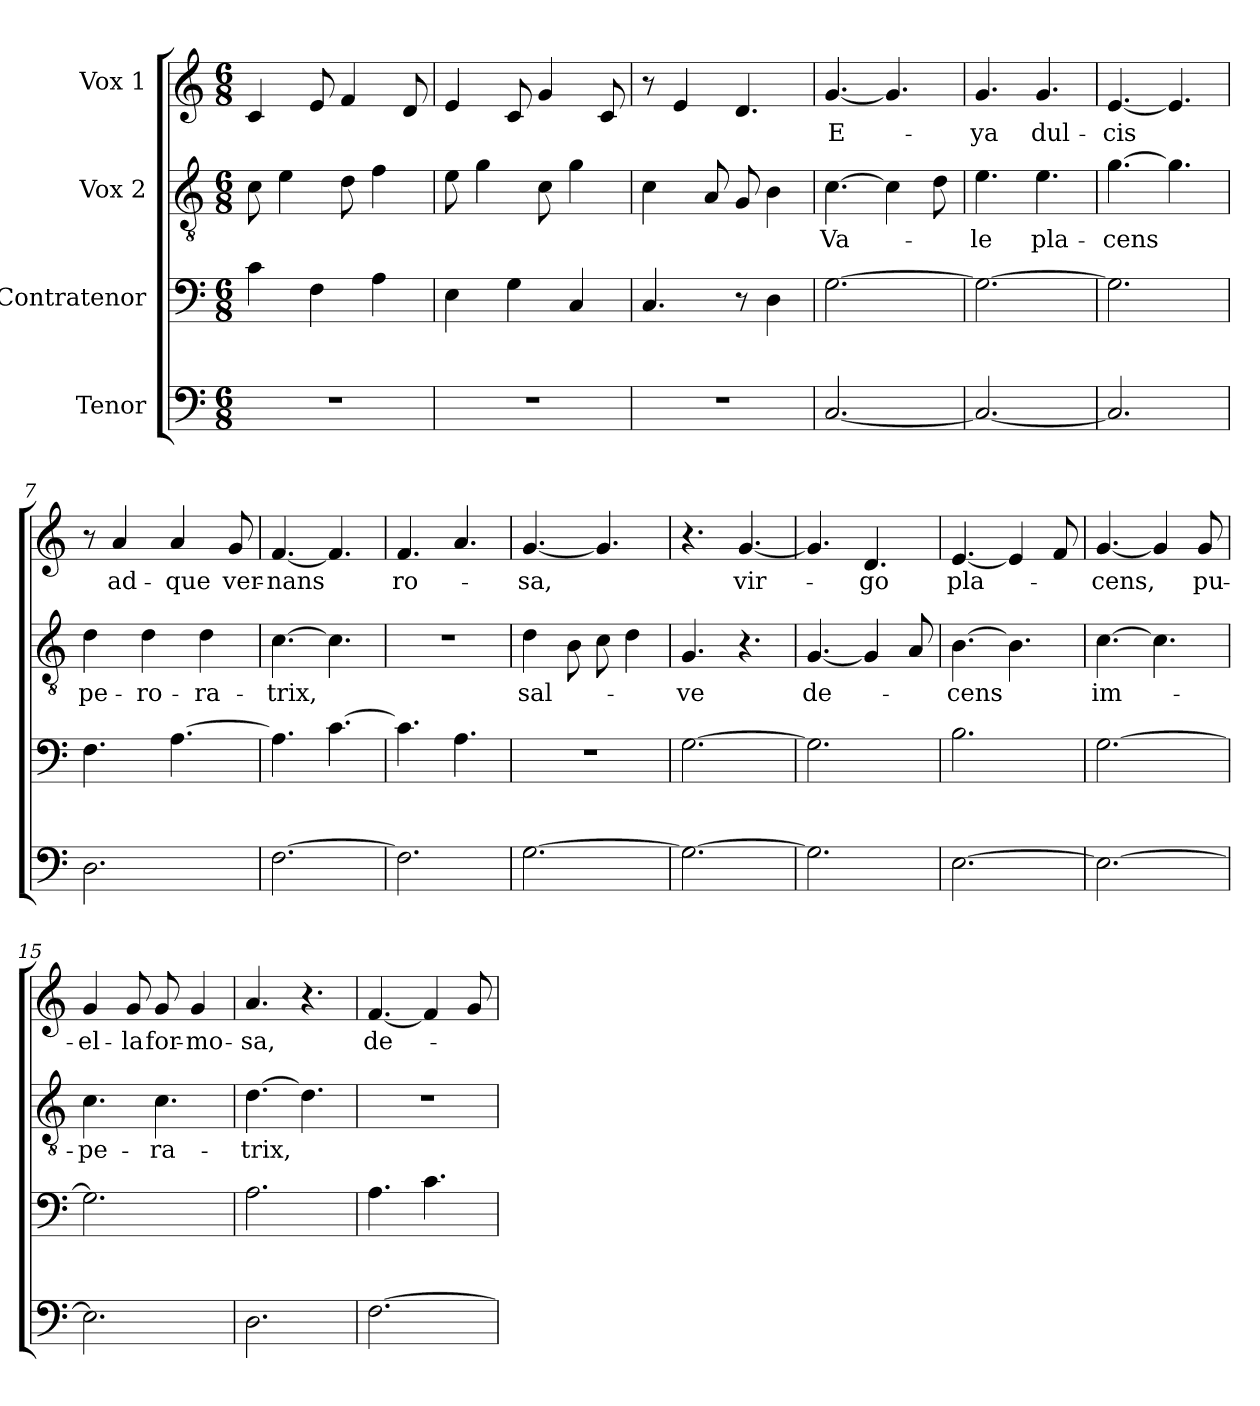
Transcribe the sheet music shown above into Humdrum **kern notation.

**kern	**kern	**kern	**text	**kern	**text
*part4	*part3	*part2	*part2	*part1	*part1
*staff4	*staff3	*staff2	*staff2	*staff1	*staff1
*I"Tenor	*I"Contratenor	*I"Vox 2	*	*I"Vox 1	*
*clefF4	*clefF4	*clefGv2	*	*clefG2	*
*M6/8	*M6/8	*M6/8	*	*M6/8	*
=1	=1	=1	=1	=1	=1
2.r	4c\	8c\	.	4c/	.
.	.	4e\	.	.	.
.	4F\	.	.	8e/	.
.	.	8d\	.	4f/	.
.	4A\	4f\	.	.	.
.	.	.	.	8d/	.
=2	=2	=2	=2	=2	=2
2.r	4E\	8e\	.	4e/	.
.	.	4g\	.	.	.
.	4G\	.	.	8c/	.
.	.	8c\	.	4g/	.
.	4C/	4g\	.	.	.
.	.	.	.	8c/	.
=3	=3	=3	=3	=3	=3
2.r	4.C/	4c\	.	8r	.
.	.	.	.	4e/	.
.	.	8A	.	.	.
.	8r	8G	.	4.d/	.
.	4D\	4B\	.	.	.
=4	=4	=4	=4	=4	=4
!	!	!	!LO:LY:b	!	!LO:LY:b
[2.C/	[2.G\	[4.c\	Va-	[4.g/	E-
.	.	4c\]	.	4.g/]	.
.	.	8d\	.	.	.
=5	=5	=5	=5	=5	=5
!	!	!	!LO:LY:b	!	!LO:LY:b
2.C/_	2.G\_	4.e\	-le	4.g/	-ya
!	!	!	!LO:LY:b	!	!LO:LY:b
.	.	4.e\	pla-	4.g/	dul-
=6	=6	=6	=6	=6	=6
!	!	!	!LO:LY:b	!	!LO:LY:b
2.C/]	2.G\]	[4.g\	-cens	[4.e/	-cis
.	.	4.g\]	.	4.e/]	.
!!LO:LB:g=z
=7	=7	=7	=7	=7	=7
!	!	!	!LO:LY:b	!	!
2.D\	4.F\	4d\	pe-	8r	.
!	!	!	!	!	!LO:LY:b
.	.	.	.	4a/	ad-
!	!	!	!LO:LY:b	!	!
.	.	4d\	-ro-	.	.
!	!	!	!	!	!LO:LY:b
.	[4.A\	.	.	4a/	-que
!	!	!	!LO:LY:b	!	!
.	.	4d\	-ra-	.	.
!	!	!	!	!	!LO:LY:b
.	.	.	.	8g/	ver-
=8	=8	=8	=8	=8	=8
!	!	!	!LO:LY:b	!	!LO:LY:b
[2.F\	4.A\]	[4.c\	-trix,	[4.f/	-nans
.	[4.c\	4.c\]	.	4.f/]	.
=9	=9	=9	=9	=9	=9
!	!	!	!	!	!LO:LY:b
2.F\]	4.c\]	2.r	.	4.f/	ro-
.	4.A\	.	.	4.a/	.
=10	=10	=10	=10	=10	=10
!	!	!	!LO:LY:b	!	!LO:LY:b
[2.G\	2.r	4d\	sal-	[4.g/	-sa,
.	.	8B	.	.	.
.	.	8c	.	4.g/]	.
.	.	4d\	.	.	.
=11	=11	=11	=11	=11	=11
!	!	!	!LO:LY:b	!	!
2.G\_	[2.G\	4.G/	-ve	4.r	.
!	!	!	!	!	!LO:LY:b
.	.	4.r	.	[4.g/	vir-
=12	=12	=12	=12	=12	=12
!	!	!	!LO:LY:b	!	!
2.G\]	2.G\]	[4.G/	de-	4.g/]	.
!	!	!	!	!	!LO:LY:b
.	.	4G/]	.	4.d/	-go
.	.	8A/	.	.	.
=13	=13	=13	=13	=13	=13
!	!	!	!LO:LY:b	!	!LO:LY:b
[2.E\	2.B\	[4.B\	-cens	[4.e/	pla-
.	.	4.B\]	.	4e/]	.
.	.	.	.	8f/	.
!!LO:PB:g=z
=14	=14	=14	=14	=14	=14
!	!	!	!LO:LY:b	!	!LO:LY:b
2.E\_	[2.G\	[4.c\	im-	[4.g/	-cens,
.	.	4.c\]	.	4g/]	.
!	!	!	!	!	!LO:LY:b
.	.	.	.	8g/	pu-
=15	=15	=15	=15	=15	=15
!	!	!	!LO:LY:b	!	!LO:LY:b
2.E\]	2.G\]	4.c\	-pe-	4g/	-el-
!	!	!	!	!	!LO:LY:b
.	.	.	.	8g/	-la
!	!	!	!LO:LY:b	!	!LO:LY:b
.	.	4.c\	-ra-	8g/	for-
!	!	!	!	!	!LO:LY:b
.	.	.	.	4g/	-mo-
=16	=16	=16	=16	=16	=16
!	!	!	!LO:LY:b	!	!LO:LY:b
2.D\	2.A\	[4.d\	-trix,	4.a/	-sa,
.	.	4.d\]	.	4.r	.
=17	=17	=17	=17	=17	=17
!	!	!	!	!	!LO:LY:b
[2.F\	4.A\	2.r	.	[4.f/	de-
.	4.c\	.	.	4f/]	.
.	.	.	.	8g/	.
=	=	=	=	=	=
*-	*-	*-	*-	*-	*-
